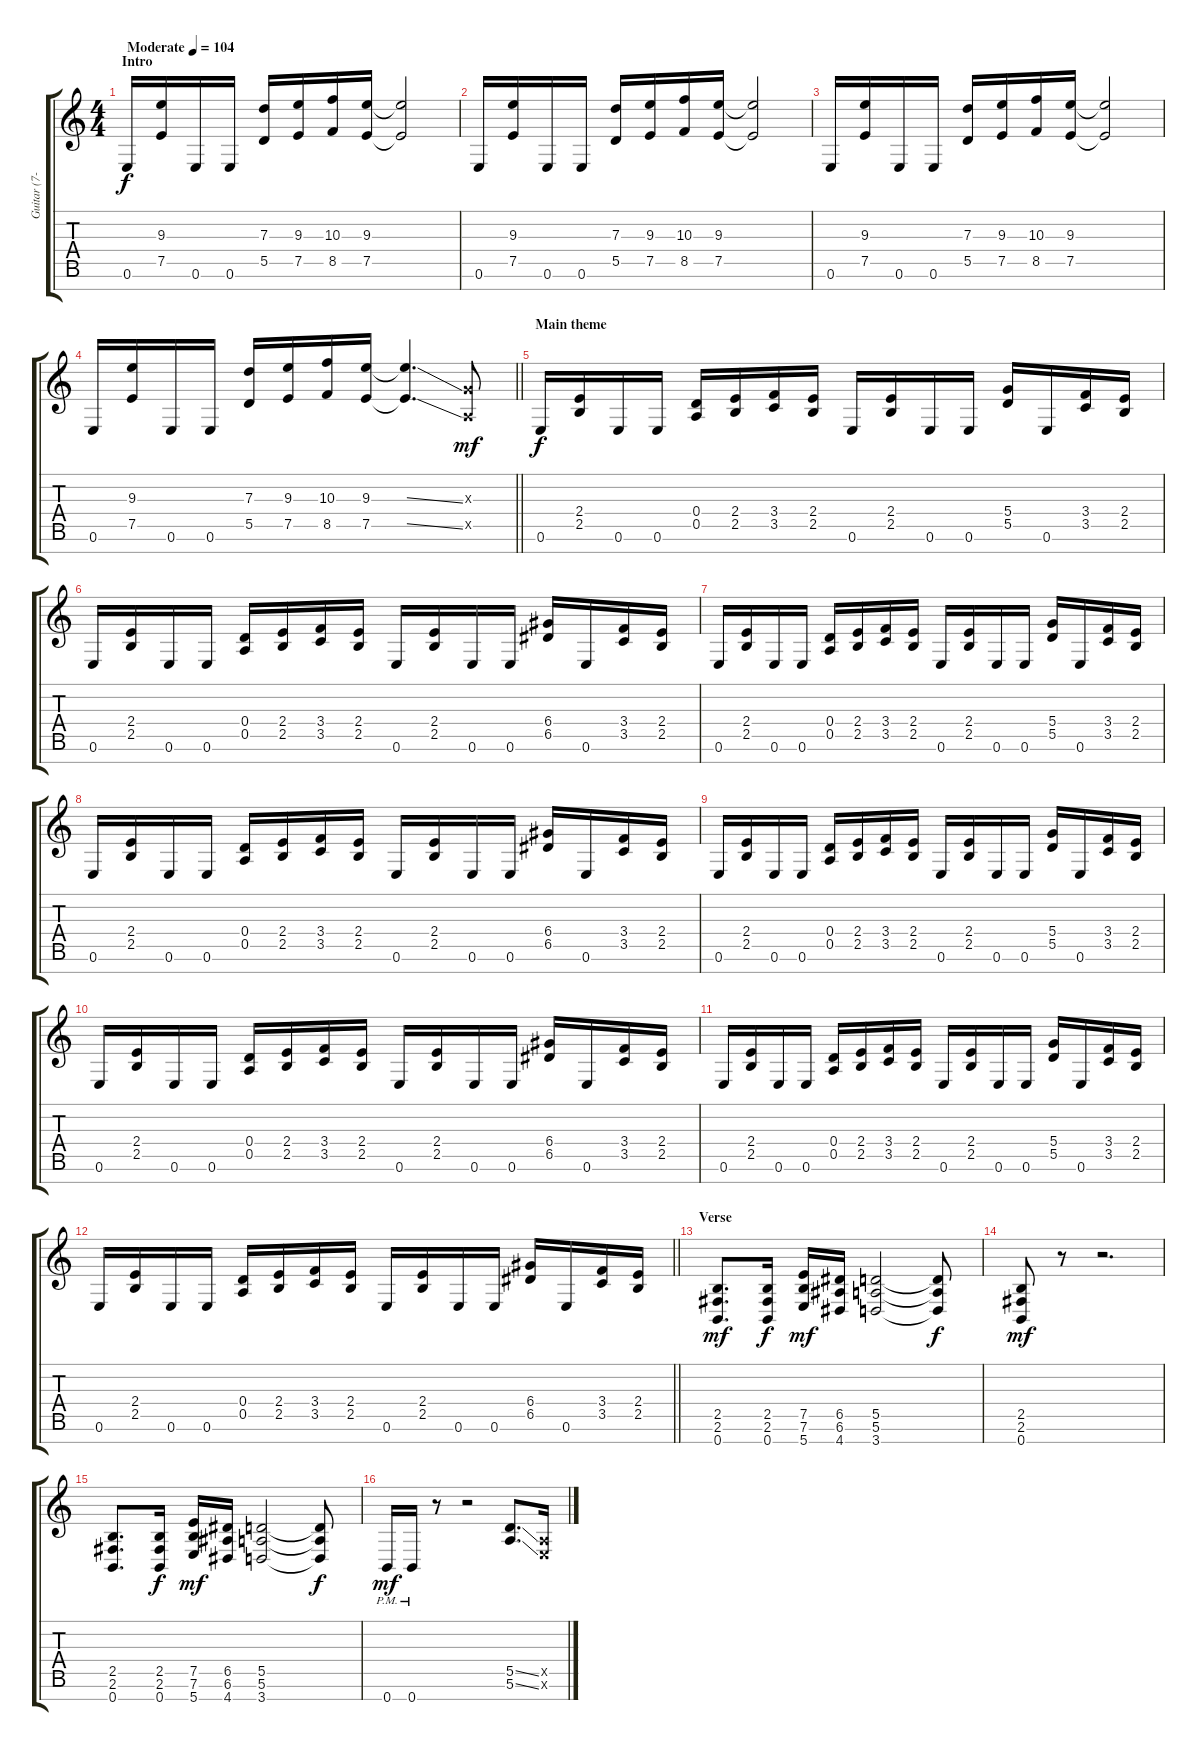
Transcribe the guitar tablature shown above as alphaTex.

\track ("Guitar (7-string)" "Guitar (7-") {instrument distortionguitar}
\staff {score tabs}
\tuning (E4 B3 G3 D3 A2 E2 B1) {hide}
\ts (4 4)
\section ("" "Intro")
\tempo (104 "Moderate")
\clef g2
\ks c
0.6.16{dy f instrument distortionguitar} (9.3 7.5).16 0.6.16 0.6.16 (7.3 5.5).16 (9.3 7.5).16 (10.3 8.5).16 (9.3 7.5).16 (9.3{t} 7.5{t}).2 |
0.6.16 (9.3 7.5).16 0.6.16 0.6.16 (7.3 5.5).16 (9.3 7.5).16 (10.3 8.5).16 (9.3 7.5).16 (9.3{t} 7.5{t}).2 |
0.6.16 (9.3 7.5).16 0.6.16 0.6.16 (7.3 5.5).16 (9.3 7.5).16 (10.3 8.5).16 (9.3 7.5).16 (9.3{t} 7.5{t}).2 |
\barLineRight lightlight
0.6.16 (9.3 7.5).16 0.6.16 0.6.16 (7.3 5.5).16 (9.3 7.5).16 (10.3 8.5).16 (9.3 7.5).16 (9.3{ss t} 7.5{ss t}).4{d} (0.3{x} 0.5{x}).8{dy mf} |
\section ("" "Main theme")
0.6.16{dy f} (2.4 2.5).16 0.6.16 0.6.16 (0.4 0.5).16 (2.4 2.5).16 (3.4 3.5).16 (2.4 2.5).16 0.6.16 (2.4 2.5).16 0.6.16 0.6.16 (5.4 5.5).16 0.6.16 (3.4 3.5).16 (2.4 2.5).16 |
0.6.16 (2.4 2.5).16 0.6.16 0.6.16 (0.4 0.5).16 (2.4 2.5).16 (3.4 3.5).16 (2.4 2.5).16 0.6.16 (2.4 2.5).16 0.6.16 0.6.16 (6.4 6.5).16 0.6.16 (3.4 3.5).16 (2.4 2.5).16 |
0.6.16 (2.4 2.5).16 0.6.16 0.6.16 (0.4 0.5).16 (2.4 2.5).16 (3.4 3.5).16 (2.4 2.5).16 0.6.16 (2.4 2.5).16 0.6.16 0.6.16 (5.4 5.5).16 0.6.16 (3.4 3.5).16 (2.4 2.5).16 |
0.6.16 (2.4 2.5).16 0.6.16 0.6.16 (0.4 0.5).16 (2.4 2.5).16 (3.4 3.5).16 (2.4 2.5).16 0.6.16 (2.4 2.5).16 0.6.16 0.6.16 (6.4 6.5).16 0.6.16 (3.4 3.5).16 (2.4 2.5).16 |
0.6.16 (2.4 2.5).16 0.6.16 0.6.16 (0.4 0.5).16 (2.4 2.5).16 (3.4 3.5).16 (2.4 2.5).16 0.6.16 (2.4 2.5).16 0.6.16 0.6.16 (5.4 5.5).16 0.6.16 (3.4 3.5).16 (2.4 2.5).16 |
0.6.16 (2.4 2.5).16 0.6.16 0.6.16 (0.4 0.5).16 (2.4 2.5).16 (3.4 3.5).16 (2.4 2.5).16 0.6.16 (2.4 2.5).16 0.6.16 0.6.16 (6.4 6.5).16 0.6.16 (3.4 3.5).16 (2.4 2.5).16 |
0.6.16 (2.4 2.5).16 0.6.16 0.6.16 (0.4 0.5).16 (2.4 2.5).16 (3.4 3.5).16 (2.4 2.5).16 0.6.16 (2.4 2.5).16 0.6.16 0.6.16 (5.4 5.5).16 0.6.16 (3.4 3.5).16 (2.4 2.5).16 |
\barLineRight lightlight
0.6.16 (2.4 2.5).16 0.6.16 0.6.16 (0.4 0.5).16 (2.4 2.5).16 (3.4 3.5).16 (2.4 2.5).16 0.6.16 (2.4 2.5).16 0.6.16 0.6.16 (6.4 6.5).16 0.6.16 (3.4 3.5).16 (2.4 2.5).16 |
\section ("" "Verse")
(2.5 2.6 0.7).8{d dy mf} (2.5 2.6 0.7).16{dy f} (7.5 7.6 5.7).16{dy mf} (6.5 6.6 4.7).16 (5.5 5.6 3.7).2 (5.5{t} 5.6{t} 3.7{t}).8{dy f} |
(2.5 2.6 0.7).8{dy mf} r.8 r.2{d} |
(2.5 2.6 0.7).8{d} (2.5 2.6 0.7).16{dy f} (7.5 7.6 5.7).16{dy mf} (6.5 6.6 4.7).16 (5.5 5.6 3.7).2 (5.5{t} 5.6{t} 3.7{t}).8{dy f} |
0.7{pm}.16{dy mf} 0.7{pm}.16 r.8 r.2 (5.5{ss} 5.6{ss}).8{d} (0.5{x} 0.6{x}).16
